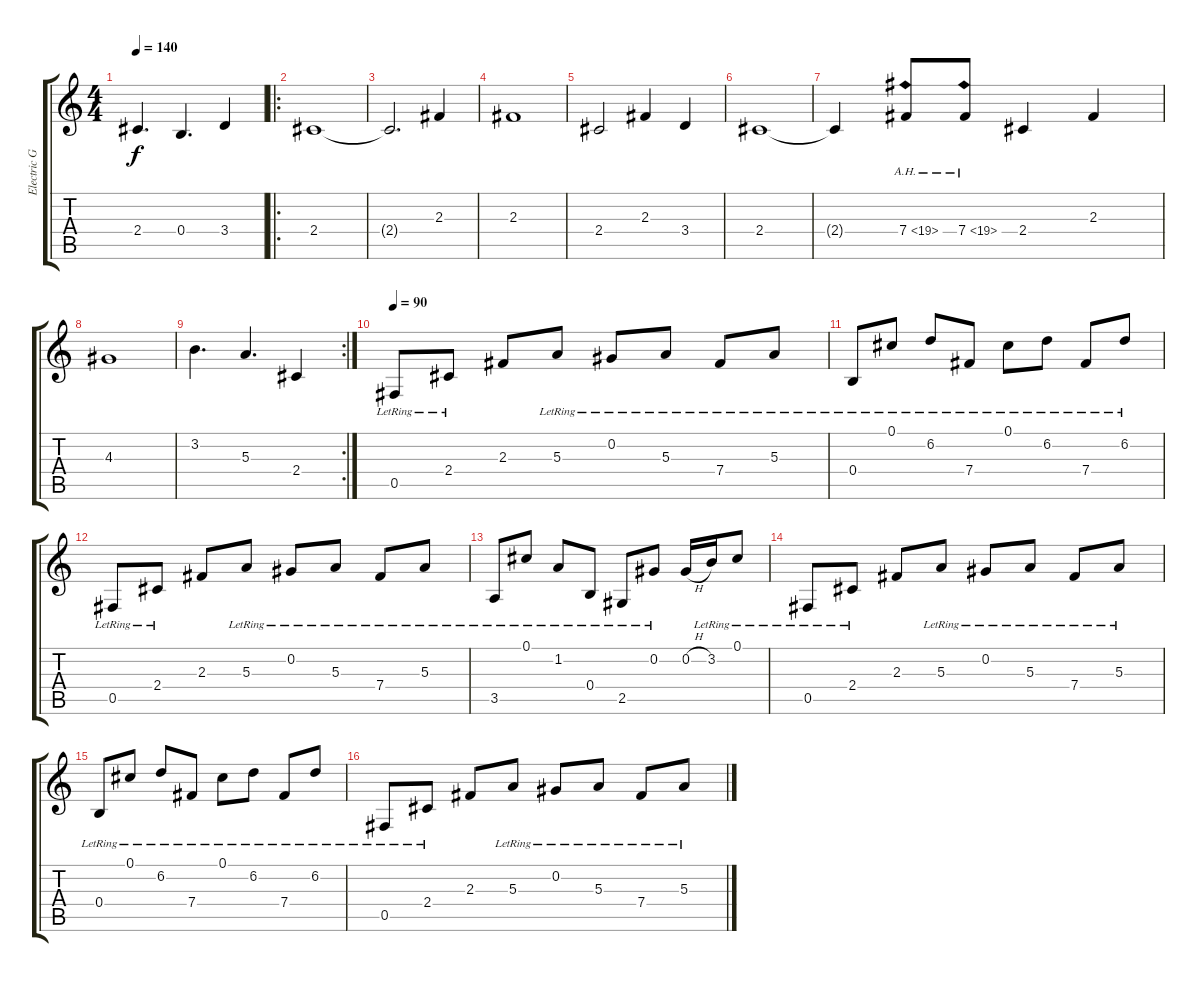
\track ("Electric Guitar 1" "Electric G") {instrument distortionguitar}
\staff {score tabs}
\tuning (Db4 Ab3 E3 B2 Gb2 Db2) {hide}
\ts (4 4)
\tempo 140
\clef g2
\ks c
2.4.4{d dy f} 0.4.4{d} 3.4.4 |
\ro
2.4.1 |
2.4{t}.2{d} 2.3.4 |
2.3.1 |
2.4.2 2.3.4 3.4.4 |
2.4.1 |
2.4{t}.4 7.4{ah 12}.8 7.4{ah 12}.8 2.4.4 2.3.4 |
4.3.1 |
\rc 2
3.2.4{d} 5.3.4{d} 2.4.4 |
\tempo 90
0.5{lr}.8{instrument electricguitarclean} 2.4{lr}.8 2.3.8 5.3{lr}.8 0.2{lr}.8 5.3{lr}.8 7.4{lr}.8 5.3{lr}.8 |
0.4{lr}.8 0.1{lr}.8 6.2{lr}.8 7.4{lr}.8 0.1{lr}.8 6.2{lr}.8 7.4{lr}.8 6.2{lr}.8 |
0.5{lr}.8 2.4{lr}.8 2.3.8 5.3{lr}.8 0.2{lr}.8 5.3{lr}.8 7.4{lr}.8 5.3{lr}.8 |
3.5{lr}.8 0.1{lr}.8 1.2{lr}.8 0.4{lr}.8 2.5{lr}.8 0.2{lr}.8 0.2{h}.16 3.2{lr}.16 0.1{lr}.8 |
0.5{lr}.8 2.4{lr}.8 2.3.8 5.3{lr}.8 0.2{lr}.8 5.3{lr}.8 7.4{lr}.8 5.3{lr}.8 |
0.4{lr}.8 0.1{lr}.8 6.2{lr}.8 7.4{lr}.8 0.1{lr}.8 6.2{lr}.8 7.4{lr}.8 6.2{lr}.8 |
0.5{lr}.8 2.4{lr}.8 2.3.8 5.3{lr}.8 0.2{lr}.8 5.3{lr}.8 7.4{lr}.8 5.3{lr}.8
